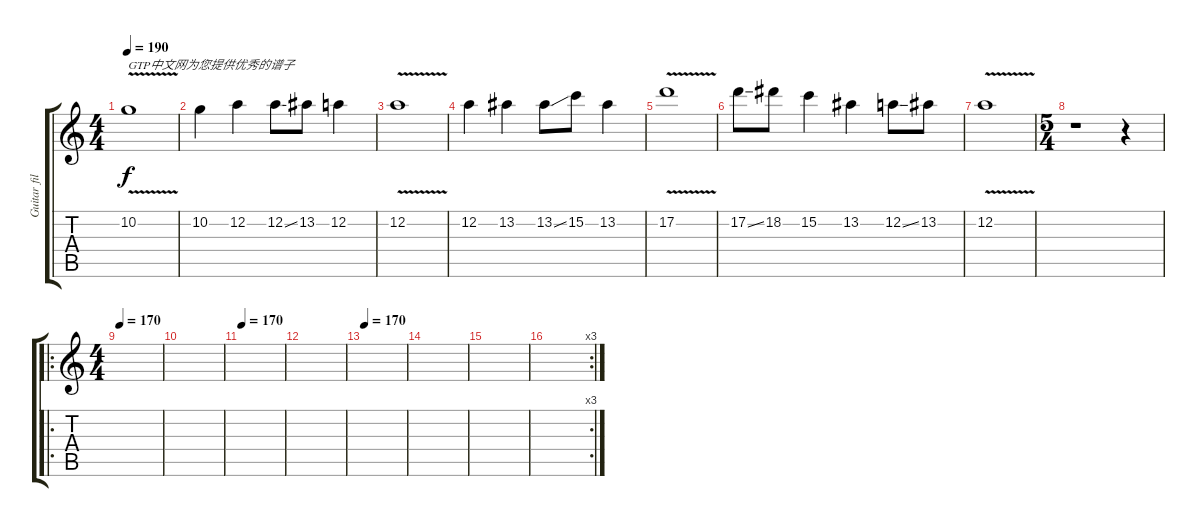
\track ("Guitar fill" "Guitar fil") {instrument distortionguitar}
\staff {score tabs}
\tuning (D4 A3 F3 C3 G2 D2) {hide}
\ts (4 4)
\tempo 190
\clef g2
\ks c
10.2{v}.1{txt "GTP中文网为您提供优秀的谱子" dy f} |
10.2.4 12.2.4 12.2{ss}.8 13.2.8 12.2.4 |
12.2{v}.1 |
12.2.4 13.2.4 13.2{ss}.8 15.2.8 13.2.4 |
17.2{v}.1 |
17.2{ss}.8 18.2.8 15.2.4 13.2.4 12.2{ss}.8 13.2.8 |
12.2{v}.1 |
\ts (5 4)
r.1 r.4 |
\ro
\ts (4 4)
\tempo 170
|
|
\tempo 170
|
|
\tempo 170
|
|
|
\rc 3
